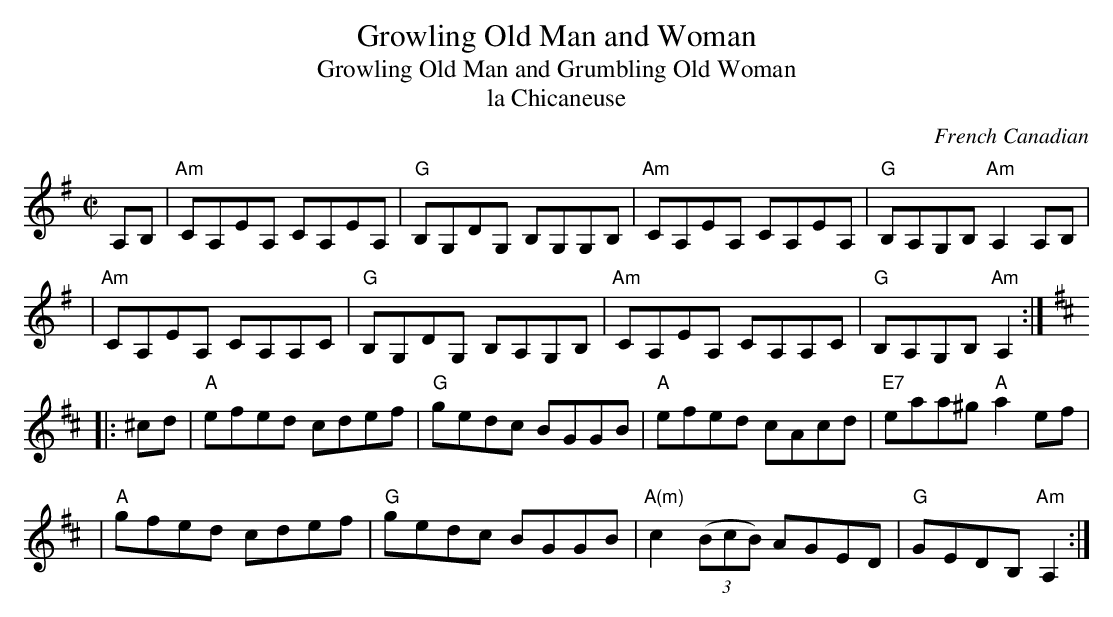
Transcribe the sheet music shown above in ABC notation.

X:1
T: Growling Old Man and Woman
T: Growling Old Man and Grumbling Old Woman
T: la Chicaneuse
C: French Canadian
M: C|
L: 1/8
K: Ador
A,B, \
| "Am"CA,EA, CA,EA, | "G"B,G,DG, B,G,G,B, | "Am"CA,EA, CA,EA, | "G"B,A,G,B, "Am"A,2A,B, |
| "Am"CA,EA, CA,A,C | "G"B,G,DG, B,A,G,B, | "Am"CA,EA, CA,A,C | "G"B,A,G,B, "Am"A,2 :| [K:Amix]
|: ^cd \
| "A"efed cdef | "G"gedc BGGB | "A"efed cAcd | "E7"eaa^g "A"a2ef |
| "A"gfed cdef | "G"gedc BGGB | "A(m)"c2 ((3BcB) AGED | "G"GEDB, "Am"A,2 :|
